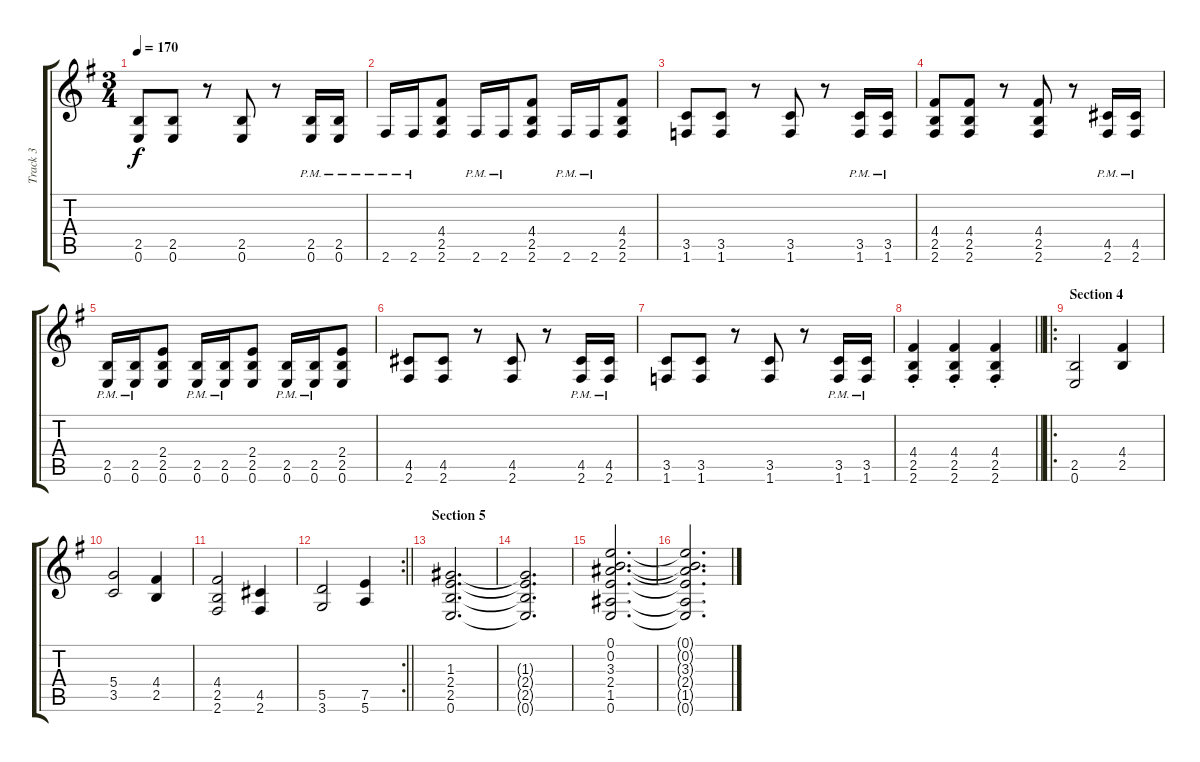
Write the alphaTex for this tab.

\track ("Track 3" "Track 3") {instrument distortionguitar}
\staff {score tabs}
\tuning (E4 B3 G3 D3 A2 E2) {hide}
\ts (3 4)
\tempo 170
\clef g2
\ks g
(2.5 0.6).8{dy f} (2.5 0.6).8 r.8 (2.5 0.6).8 r.8 (2.5{pm} 0.6{pm}).16 (2.5{pm} 0.6{pm}).16 |
2.6{pm}.16 2.6{pm}.16 (4.4 2.5 2.6).8 2.6{pm}.16 2.6{pm}.16 (4.4 2.5 2.6).8 2.6{pm}.16 2.6{pm}.16 (4.4 2.5 2.6).8 |
(3.5 1.6).8 (3.5 1.6).8 r.8 (3.5 1.6).8 r.8 (3.5{pm} 1.6{pm}).16 (3.5{pm} 1.6{pm}).16 |
(4.4 2.5 2.6).8 (4.4 2.5 2.6).8 r.8 (4.4 2.5 2.6).8 r.8 (4.5{pm} 2.6{pm}).16 (4.5{pm} 2.6{pm}).16 |
(2.5{pm} 0.6{pm}).16 (2.5{pm} 0.6{pm}).16 (2.4 2.5 0.6).8 (2.5{pm} 0.6{pm}).16 (2.5{pm} 0.6{pm}).16 (2.4 2.5 0.6).8 (2.5{pm} 0.6{pm}).16 (2.5{pm} 0.6{pm}).16 (2.4 2.5 0.6).8 |
(4.5 2.6).8 (4.5 2.6).8 r.8 (4.5 2.6).8 r.8 (4.5{pm} 2.6{pm}).16 (4.5{pm} 2.6{pm}).16 |
(3.5 1.6).8 (3.5 1.6).8 r.8 (3.5 1.6).8 r.8 (3.5{pm} 1.6{pm}).16 (3.5{pm} 1.6{pm}).16 |
\barLineRight lightlight
(4.4{st} 2.5{st} 2.6{st}).4 (4.4{st} 2.5{st} 2.6{st}).4 (4.4{st} 2.5{st} 2.6{st}).4 |
\ro
\section ("" "Section 4")
(2.5 0.6).2 (4.4 2.5).4 |
(5.4 3.5).2 (4.4 2.5).4 |
(4.4 2.5 2.6).2 (4.5 2.6).4 |
\rc 2
\barLineRight lightlight
(5.5 3.6).2 (7.5 5.6).4 |
\section ("" "Section 5")
(1.3 2.4 2.5 0.6).2{d} |
(1.3{t} 2.4{t} 2.5{t} 0.6{t}).2{d} |
(0.1 0.2 3.3 2.4 1.5 0.6).2{d} |
(0.1{t} 0.2{t} 3.3{t} 2.4{t} 1.5{t} 0.6{t}).2{d}
